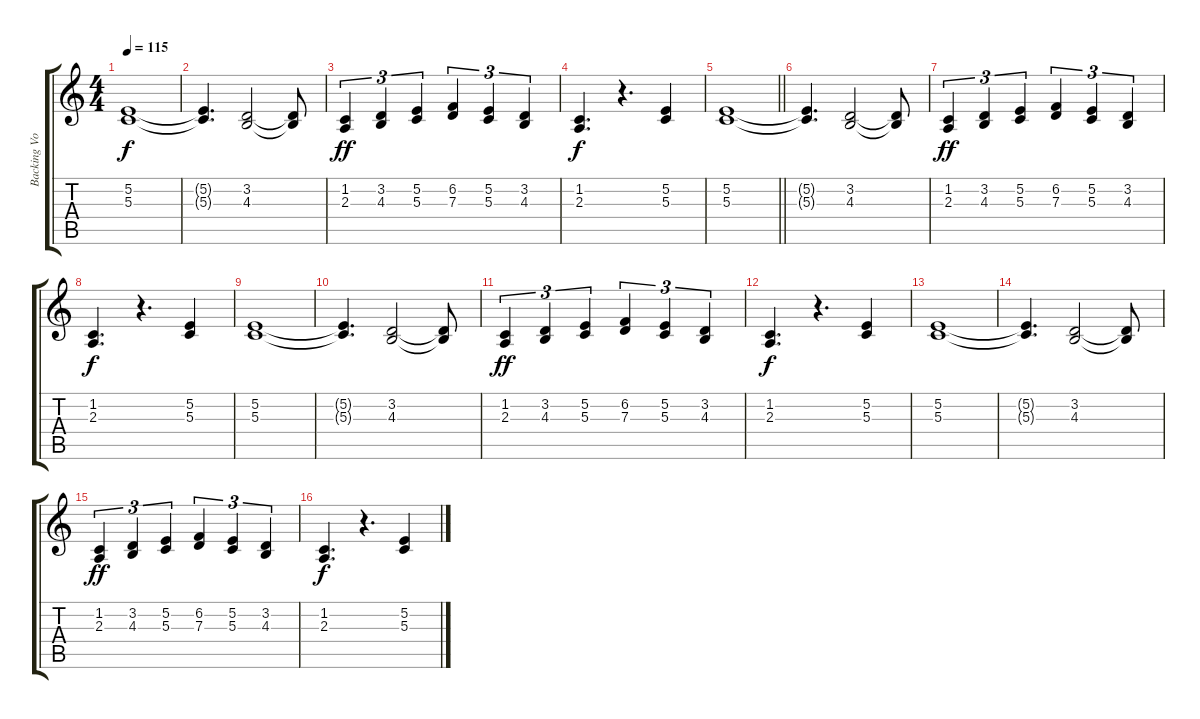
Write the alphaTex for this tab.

\track ("Backing Vocals" "Backing Vo") {instrument pad4choir}
\staff {score tabs}
\tuning (E4 B3 G3 D3 A2 E2) {hide}
\ts (4 4)
\tempo 115
\clef g2
\ks c
(5.2 5.3).1{dy f} |
(5.2{t} 5.3{t}).4{d} (3.2 4.3).2 (3.2{t} 4.3{t}).8 |
(1.2 2.3).4{tu (3 2) dy ff} (3.2 4.3).4{tu (3 2)} (5.2 5.3).4{tu (3 2)} (6.2 7.3).4{tu (3 2)} (5.2 5.3).4{tu (3 2)} (3.2 4.3).4{tu (3 2)} |
(1.2 2.3).4{d dy f} r.4{d} (5.2 5.3).4 |
\barLineRight lightlight
(5.2 5.3).1 |
\section ("" "")
(5.2{t} 5.3{t}).4{d} (3.2 4.3).2 (3.2{t} 4.3{t}).8 |
(1.2 2.3).4{tu (3 2) dy ff} (3.2 4.3).4{tu (3 2)} (5.2 5.3).4{tu (3 2)} (6.2 7.3).4{tu (3 2)} (5.2 5.3).4{tu (3 2)} (3.2 4.3).4{tu (3 2)} |
(1.2 2.3).4{d dy f} r.4{d} (5.2 5.3).4 |
(5.2 5.3).1 |
(5.2{t} 5.3{t}).4{d} (3.2 4.3).2 (3.2{t} 4.3{t}).8 |
(1.2 2.3).4{tu (3 2) dy ff} (3.2 4.3).4{tu (3 2)} (5.2 5.3).4{tu (3 2)} (6.2 7.3).4{tu (3 2)} (5.2 5.3).4{tu (3 2)} (3.2 4.3).4{tu (3 2)} |
(1.2 2.3).4{d dy f} r.4{d} (5.2 5.3).4 |
(5.2 5.3).1 |
(5.2{t} 5.3{t}).4{d} (3.2 4.3).2 (3.2{t} 4.3{t}).8 |
(1.2 2.3).4{tu (3 2) dy ff} (3.2 4.3).4{tu (3 2)} (5.2 5.3).4{tu (3 2)} (6.2 7.3).4{tu (3 2)} (5.2 5.3).4{tu (3 2)} (3.2 4.3).4{tu (3 2)} |
(1.2 2.3).4{d dy f} r.4{d} (5.2 5.3).4
